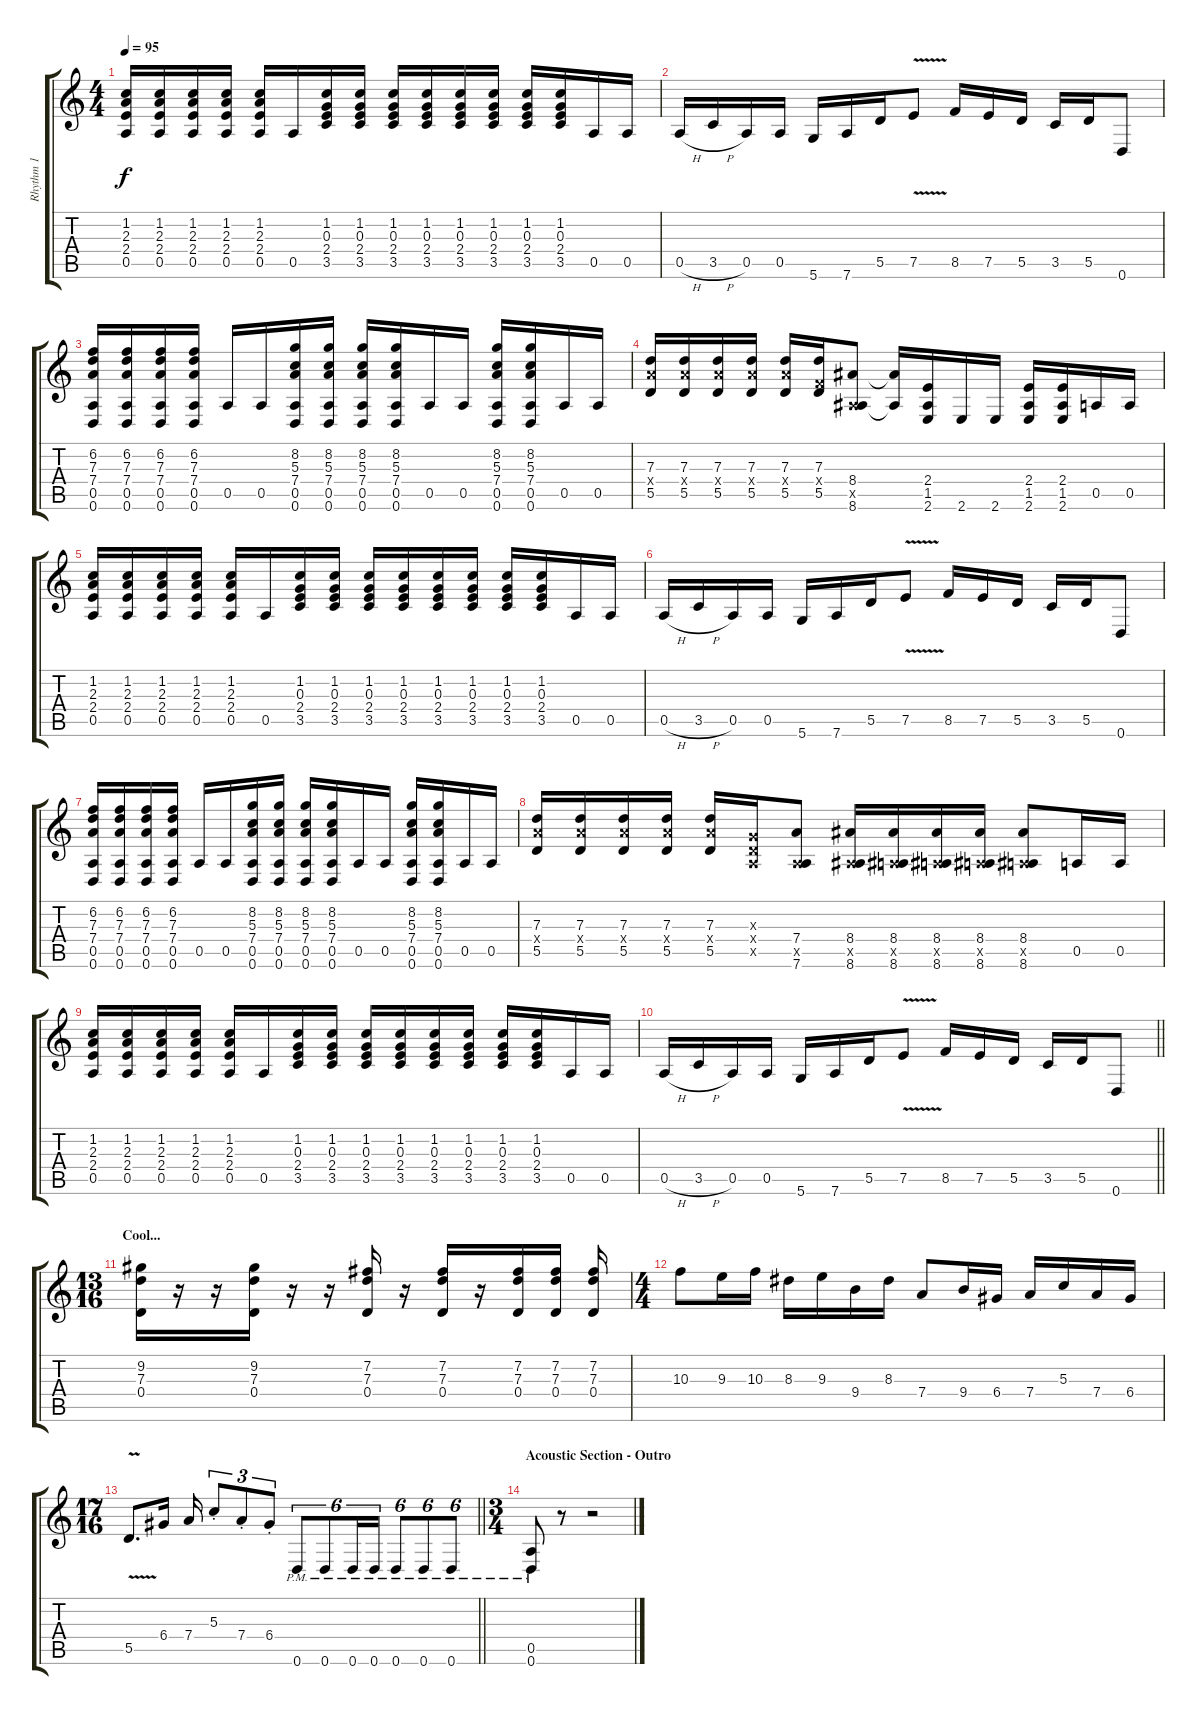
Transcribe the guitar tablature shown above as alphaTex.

\track ("Rhythm 1" "Rhythm 1") {instrument distortionguitar}
\staff {score tabs}
\tuning (E4 B3 G3 D3 A2 D2) {hide}
\ts (4 4)
\tempo 95
\clef g2
\ks c
(1.2 2.3 2.4 0.5).16{dy f} (1.2 2.3 2.4 0.5).16 (1.2 2.3 2.4 0.5).16 (1.2 2.3 2.4 0.5).16 (1.2 2.3 2.4 0.5).16 0.5.16 (1.2 0.3 2.4 3.5).16 (1.2 0.3 2.4 3.5).16 (1.2 0.3 2.4 3.5).16 (1.2 0.3 2.4 3.5).16 (1.2 0.3 2.4 3.5).16 (1.2 0.3 2.4 3.5).16 (1.2 0.3 2.4 3.5).16 (1.2 0.3 2.4 3.5).16 0.5.16 0.5.16 |
0.5{h}.16 3.5{h}.16 0.5.16 0.5.16 5.6.16 7.6.16 5.5.16 7.5{v}.8 8.5.16 7.5.16 5.5.16 3.5.16 5.5.16 0.6.8 |
(6.2 7.3 7.4 0.5 0.6).16 (6.2 7.3 7.4 0.5 0.6).16 (6.2 7.3 7.4 0.5 0.6).16 (6.2 7.3 7.4 0.5 0.6).16 0.5.16 0.5.16 (8.2 5.3 7.4 0.5 0.6).16 (8.2 5.3 7.4 0.5 0.6).16 (8.2 5.3 7.4 0.5 0.6).16 (8.2 5.3 7.4 0.5 0.6).16 0.5.16 0.5.16 (8.2 5.3 7.4 0.5 0.6).16 (8.2 5.3 7.4 0.5 0.6).16 0.5.16 0.5.16 |
(7.3 7.4{x} 5.5).16 (7.3 7.4{x} 5.5).16 (7.3 7.4{x} 5.5).16 (7.3 7.4{x} 5.5).16 (7.3 7.4{x} 5.5).16 (7.3 3.4{x} 5.5).16 (8.4 1.5{x} 8.6).8 (8.4{t} 8.6{t}).16 (2.4 1.5 2.6).16 2.6.16 2.6.16 (2.4 1.5 2.6).16 (2.4 1.5 2.6).16 0.5.16 0.5.16 |
(1.2 2.3 2.4 0.5).16 (1.2 2.3 2.4 0.5).16 (1.2 2.3 2.4 0.5).16 (1.2 2.3 2.4 0.5).16 (1.2 2.3 2.4 0.5).16 0.5.16 (1.2 0.3 2.4 3.5).16 (1.2 0.3 2.4 3.5).16 (1.2 0.3 2.4 3.5).16 (1.2 0.3 2.4 3.5).16 (1.2 0.3 2.4 3.5).16 (1.2 0.3 2.4 3.5).16 (1.2 0.3 2.4 3.5).16 (1.2 0.3 2.4 3.5).16 0.5.16 0.5.16 |
0.5{h}.16 3.5{h}.16 0.5.16 0.5.16 5.6.16 7.6.16 5.5.16 7.5{v}.8 8.5.16 7.5.16 5.5.16 3.5.16 5.5.16 0.6.8 |
(6.2 7.3 7.4 0.5 0.6).16 (6.2 7.3 7.4 0.5 0.6).16 (6.2 7.3 7.4 0.5 0.6).16 (6.2 7.3 7.4 0.5 0.6).16 0.5.16 0.5.16 (8.2 5.3 7.4 0.5 0.6).16 (8.2 5.3 7.4 0.5 0.6).16 (8.2 5.3 7.4 0.5 0.6).16 (8.2 5.3 7.4 0.5 0.6).16 0.5.16 0.5.16 (8.2 5.3 7.4 0.5 0.6).16 (8.2 5.3 7.4 0.5 0.6).16 0.5.16 0.5.16 |
(7.3 7.4{x} 5.5).16 (7.3 7.4{x} 5.5).16 (7.3 7.4{x} 5.5).16 (7.3 7.4{x} 5.5).16 (7.3 7.4{x} 5.5).16 (0.3{x} 0.4{x} 0.5{x}).16 (7.4 0.5{x} 7.6).8 (8.4 0.5{x} 8.6).16 (8.4 0.5{x} 8.6).16 (8.4 0.5{x} 8.6).16 (8.4 0.5{x} 8.6).16 (8.4 0.5{x} 8.6).8 0.5.16 0.5.16 |
(1.2 2.3 2.4 0.5).16 (1.2 2.3 2.4 0.5).16 (1.2 2.3 2.4 0.5).16 (1.2 2.3 2.4 0.5).16 (1.2 2.3 2.4 0.5).16 0.5.16 (1.2 0.3 2.4 3.5).16 (1.2 0.3 2.4 3.5).16 (1.2 0.3 2.4 3.5).16 (1.2 0.3 2.4 3.5).16 (1.2 0.3 2.4 3.5).16 (1.2 0.3 2.4 3.5).16 (1.2 0.3 2.4 3.5).16 (1.2 0.3 2.4 3.5).16 0.5.16 0.5.16 |
\barLineRight lightlight
0.5{h}.16 3.5{h}.16 0.5.16 0.5.16 5.6.16 7.6.16 5.5.16 7.5{v}.8 8.5.16 7.5.16 5.5.16 3.5.16 5.5.16 0.6.8 |
\ts (13 16)
\section ("" "Cool...")
(9.2 7.3 0.4).16 r.16 r.16 (9.2 7.3 0.4).16 r.16 r.16 (7.2 7.3 0.4).16 r.16 (7.2 7.3 0.4).16 r.16 (7.2 7.3 0.4).16 (7.2 7.3 0.4).16 (7.2 7.3 0.4).16 |
\ts (4 4)
10.3.8 9.3.16 10.3.16 8.3.16 9.3.16 9.4.16 8.3.16 7.4.8 9.4.16 6.4.16 7.4.16 5.3.16 7.4.16 6.4.16 |
\ts (17 16)
\barLineRight lightlight
5.5{v}.8{d} 6.4.16 7.4.16 5.3{st}.8{tu (3 2)} 7.4{st}.8{tu (3 2)} 6.4{st}.8{tu (3 2)} 0.6{pm}.8{tu (6 4)} 0.6{pm}.8{tu (6 4)} 0.6{pm}.16{tu (6 4)} 0.6{pm}.16{tu (6 4)} 0.6{pm}.8{tu (6 4)} 0.6{pm}.8{tu (6 4)} 0.6{pm}.8{tu (6 4)} |
\ts (3 4)
\section ("" "Acoustic Section - Outro")
(0.5{pm} 0.6{pm}).8 r.8 r.2
